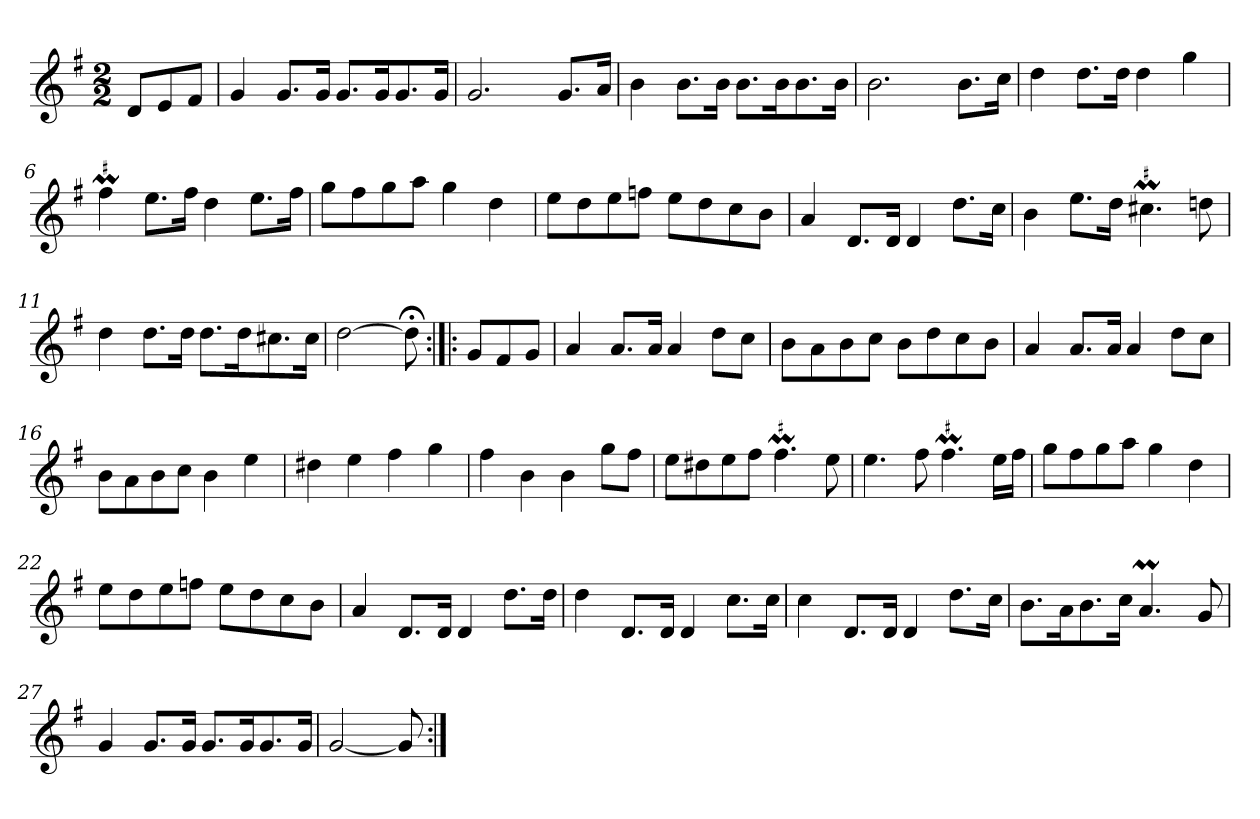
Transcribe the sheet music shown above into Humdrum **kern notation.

**kern
*part1
*staff1
*clefG2
*k[f#]
*G:
*M2/2
*MM120
=
8d/L
8e/
8f#/J
=1
4g
8.g/L
16g/Jk
8.g/L
16g/K
8.g/
16g/Jk
=2
2.g
8.g/L
16a/Jk
=3
4b
8.b\L
16b\Jk
8.b\L
16b\K
8.b\
16b\Jk
=4
2.b
8.b\L
16cc\Jk
=5
4dd
8.dd\L
16dd\Jk
4dd
4gg
=6
!LO:MOR:acc=#
4ff#M
8.ee\L
16ff#\Jk
4dd
8.ee\L
16ff#\Jk
=7
8gg\L
8ff#\
8gg\
8aa\J
4gg
4dd
=8
8ee\L
8dd\
8ee\
8ffn\J
8ee\L
8dd\
8cc\
8b\J
=9
4a
8.d/L
16d/Jk
4d
8.dd\L
16cc\Jk
=10
4b
8.ee\L
16dd\Jk
!LO:MOR:acc=#
4.cc#XM
8ddn
=11
4dd
8.dd\L
16dd\Jk
8.dd\L
16dd\K
8.cc#X\
16cc#\Jk
=12
[2dd
8dd;<]
=:|!|:
8g/L
8f#/
8g/J
=13
4a
8.a/L
16a/Jk
4a
8dd\L
8cc\J
=14
8b\L
8a\
8b\
8cc\J
8b\L
8dd\
8cc\
8b\J
=15
4a
8.a/L
16a/Jk
4a
8dd\L
8cc\J
=16
8b\L
8a\
8b\
8cc\J
4b
4ee
=17
4dd#X
4ee
4ff#
4gg
=18
4ff#
4b
4b
8gg\L
8ff#\J
=19
8ee\L
8dd#X\
8ee\
8ff#\J
!LO:MOR:acc=#
4.ff#M
8ee
=20
4.ee
8ff#
!LO:MOR:acc=#
4.ff#M
16ee\LL
16ff#\JJ
=21
8gg\L
8ff#\
8gg\
8aa\J
4gg
4dd
=22
8ee\L
8dd\
8ee\
8ffn\J
8ee\L
8dd\
8cc\
8b\J
=23
4a
8.d/L
16d/Jk
4d
8.dd\L
16dd\Jk
=24
4dd
8.d/L
16d/Jk
4d
8.cc\L
16cc\Jk
=25
4cc
8.d/L
16d/Jk
4d
8.dd\L
16cc\Jk
=26
8.b\L
16a\K
8.b\
16cc\Jk
4.aM
8g
=27
4g
8.g/L
16g/Jk
8.g/L
16g/K
8.g/
16g/Jk
=28
[2g
8g]
=:|!
*-
